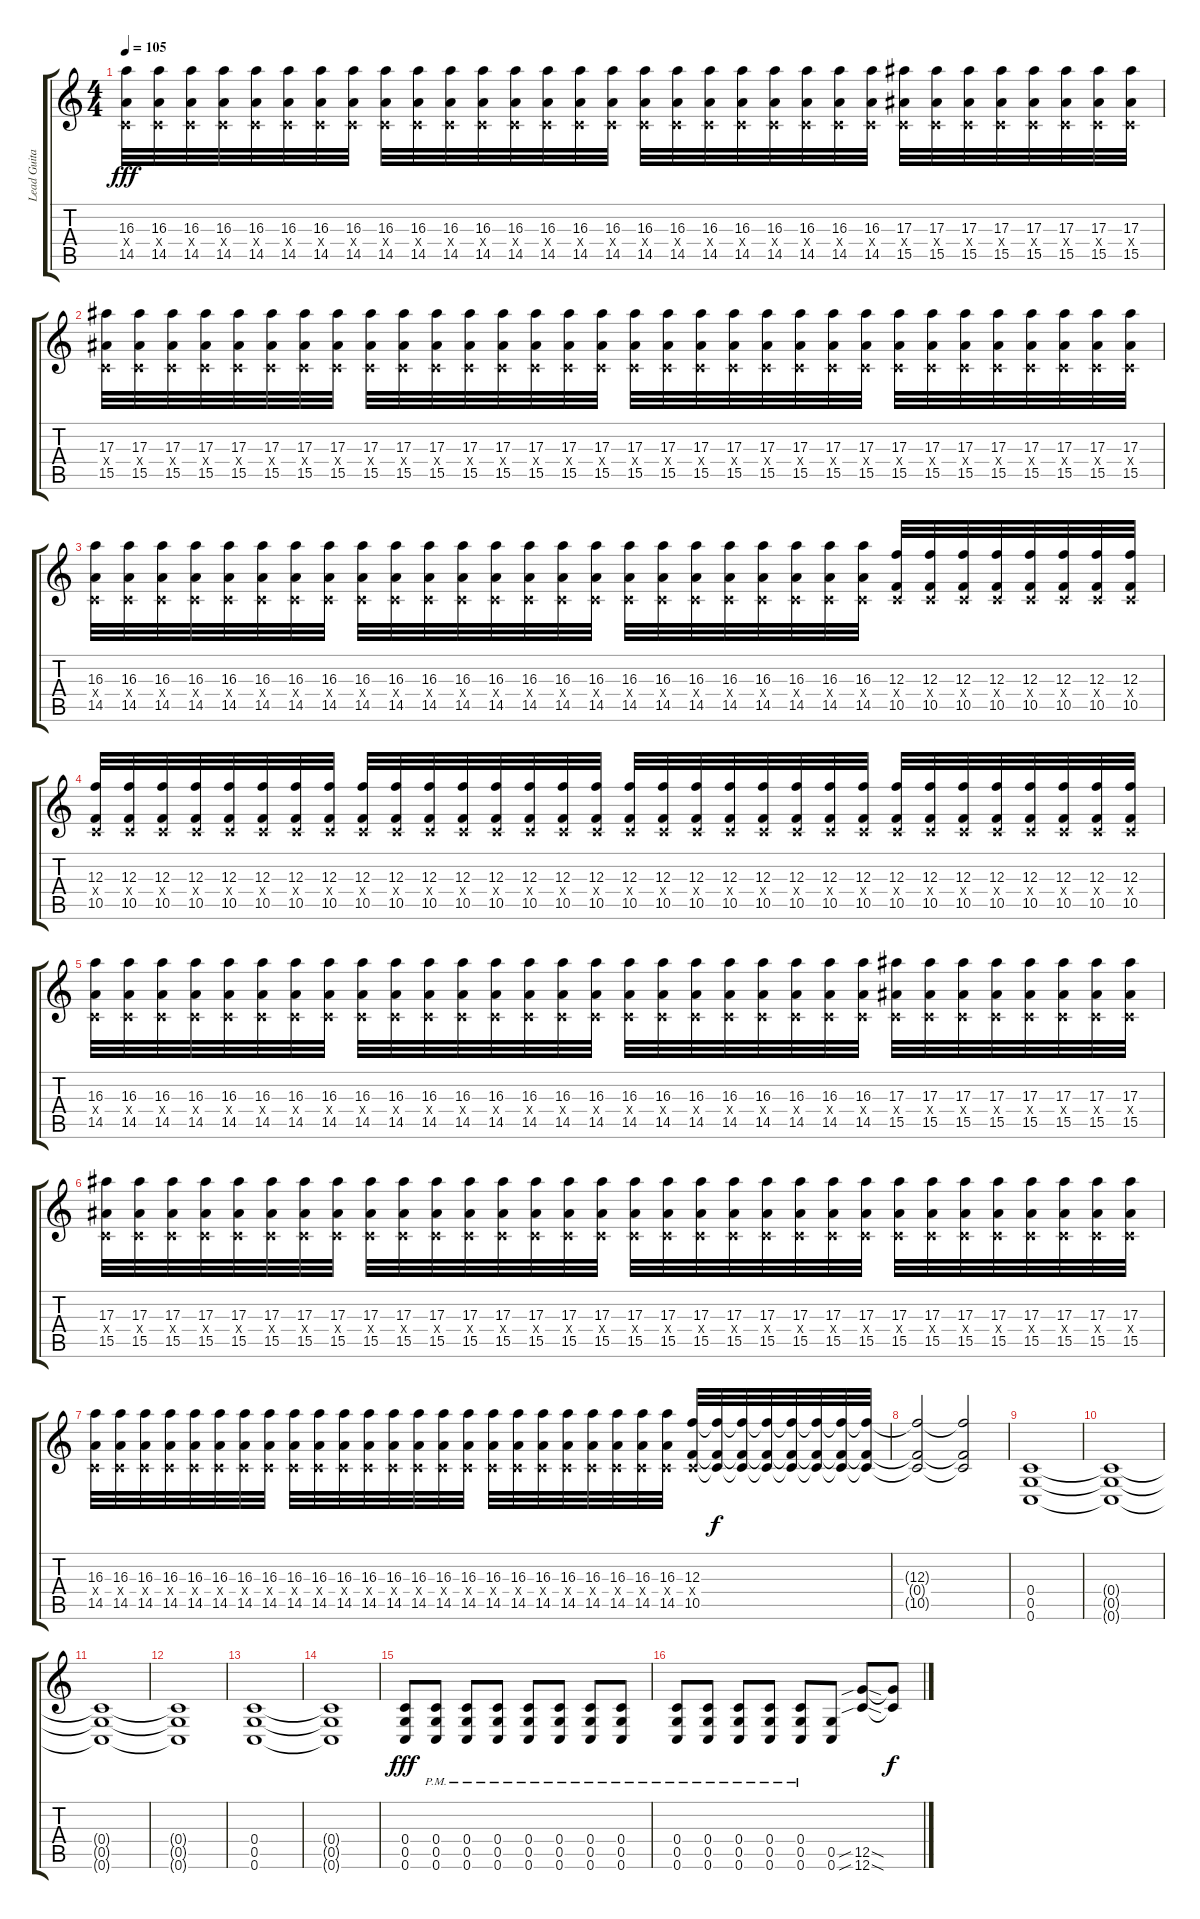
\track ("Lead Guitar" "Lead Guita") {instrument overdrivenguitar}
\staff {score tabs}
\tuning (D4 A3 F3 C3 G2 C2) {hide}
\ts (4 4)
\tempo 105
\clef g2
\ks c
(16.3 0.4{x} 14.5).32{dy fff} (16.3 0.4{x} 14.5).32 (16.3 0.4{x} 14.5).32 (16.3 0.4{x} 14.5).32 (16.3 0.4{x} 14.5).32 (16.3 0.4{x} 14.5).32 (16.3 0.4{x} 14.5).32 (16.3 0.4{x} 14.5).32 (16.3 0.4{x} 14.5).32 (16.3 0.4{x} 14.5).32 (16.3 0.4{x} 14.5).32 (16.3 0.4{x} 14.5).32 (16.3 0.4{x} 14.5).32 (16.3 0.4{x} 14.5).32 (16.3 0.4{x} 14.5).32 (16.3 0.4{x} 14.5).32 (16.3 0.4{x} 14.5).32 (16.3 0.4{x} 14.5).32 (16.3 0.4{x} 14.5).32 (16.3 0.4{x} 14.5).32 (16.3 0.4{x} 14.5).32 (16.3 0.4{x} 14.5).32 (16.3 0.4{x} 14.5).32 (16.3 0.4{x} 14.5).32 (17.3 0.4{x} 15.5).32 (17.3 0.4{x} 15.5).32 (17.3 0.4{x} 15.5).32 (17.3 0.4{x} 15.5).32 (17.3 0.4{x} 15.5).32 (17.3 0.4{x} 15.5).32 (17.3 0.4{x} 15.5).32 (17.3 0.4{x} 15.5).32 |
(17.3 0.4{x} 15.5).32 (17.3 0.4{x} 15.5).32 (17.3 0.4{x} 15.5).32 (17.3 0.4{x} 15.5).32 (17.3 0.4{x} 15.5).32 (17.3 0.4{x} 15.5).32 (17.3 0.4{x} 15.5).32 (17.3 0.4{x} 15.5).32 (17.3 0.4{x} 15.5).32 (17.3 0.4{x} 15.5).32 (17.3 0.4{x} 15.5).32 (17.3 0.4{x} 15.5).32 (17.3 0.4{x} 15.5).32 (17.3 0.4{x} 15.5).32 (17.3 0.4{x} 15.5).32 (17.3 0.4{x} 15.5).32 (17.3 0.4{x} 15.5).32 (17.3 0.4{x} 15.5).32 (17.3 0.4{x} 15.5).32 (17.3 0.4{x} 15.5).32 (17.3 0.4{x} 15.5).32 (17.3 0.4{x} 15.5).32 (17.3 0.4{x} 15.5).32 (17.3 0.4{x} 15.5).32 (17.3 0.4{x} 15.5).32 (17.3 0.4{x} 15.5).32 (17.3 0.4{x} 15.5).32 (17.3 0.4{x} 15.5).32 (17.3 0.4{x} 15.5).32 (17.3 0.4{x} 15.5).32 (17.3 0.4{x} 15.5).32 (17.3 0.4{x} 15.5).32 |
(16.3 0.4{x} 14.5).32 (16.3 0.4{x} 14.5).32 (16.3 0.4{x} 14.5).32 (16.3 0.4{x} 14.5).32 (16.3 0.4{x} 14.5).32 (16.3 0.4{x} 14.5).32 (16.3 0.4{x} 14.5).32 (16.3 0.4{x} 14.5).32 (16.3 0.4{x} 14.5).32 (16.3 0.4{x} 14.5).32 (16.3 0.4{x} 14.5).32 (16.3 0.4{x} 14.5).32 (16.3 0.4{x} 14.5).32 (16.3 0.4{x} 14.5).32 (16.3 0.4{x} 14.5).32 (16.3 0.4{x} 14.5).32 (16.3 0.4{x} 14.5).32 (16.3 0.4{x} 14.5).32 (16.3 0.4{x} 14.5).32 (16.3 0.4{x} 14.5).32 (16.3 0.4{x} 14.5).32 (16.3 0.4{x} 14.5).32 (16.3 0.4{x} 14.5).32 (16.3 0.4{x} 14.5).32 (12.3 0.4{x} 10.5).32 (12.3 0.4{x} 10.5).32 (12.3 0.4{x} 10.5).32 (12.3 0.4{x} 10.5).32 (12.3 0.4{x} 10.5).32 (12.3 0.4{x} 10.5).32 (12.3 0.4{x} 10.5).32 (12.3 0.4{x} 10.5).32 |
(12.3 0.4{x} 10.5).32 (12.3 0.4{x} 10.5).32 (12.3 0.4{x} 10.5).32 (12.3 0.4{x} 10.5).32 (12.3 0.4{x} 10.5).32 (12.3 0.4{x} 10.5).32 (12.3 0.4{x} 10.5).32 (12.3 0.4{x} 10.5).32 (12.3 0.4{x} 10.5).32 (12.3 0.4{x} 10.5).32 (12.3 0.4{x} 10.5).32 (12.3 0.4{x} 10.5).32 (12.3 0.4{x} 10.5).32 (12.3 0.4{x} 10.5).32 (12.3 0.4{x} 10.5).32 (12.3 0.4{x} 10.5).32 (12.3 0.4{x} 10.5).32 (12.3 0.4{x} 10.5).32 (12.3 0.4{x} 10.5).32 (12.3 0.4{x} 10.5).32 (12.3 0.4{x} 10.5).32 (12.3 0.4{x} 10.5).32 (12.3 0.4{x} 10.5).32 (12.3 0.4{x} 10.5).32 (12.3 0.4{x} 10.5).32 (12.3 0.4{x} 10.5).32 (12.3 0.4{x} 10.5).32 (12.3 0.4{x} 10.5).32 (12.3 0.4{x} 10.5).32 (12.3 0.4{x} 10.5).32 (12.3 0.4{x} 10.5).32 (12.3 0.4{x} 10.5).32 |
(16.3 0.4{x} 14.5).32 (16.3 0.4{x} 14.5).32 (16.3 0.4{x} 14.5).32 (16.3 0.4{x} 14.5).32 (16.3 0.4{x} 14.5).32 (16.3 0.4{x} 14.5).32 (16.3 0.4{x} 14.5).32 (16.3 0.4{x} 14.5).32 (16.3 0.4{x} 14.5).32 (16.3 0.4{x} 14.5).32 (16.3 0.4{x} 14.5).32 (16.3 0.4{x} 14.5).32 (16.3 0.4{x} 14.5).32 (16.3 0.4{x} 14.5).32 (16.3 0.4{x} 14.5).32 (16.3 0.4{x} 14.5).32 (16.3 0.4{x} 14.5).32 (16.3 0.4{x} 14.5).32 (16.3 0.4{x} 14.5).32 (16.3 0.4{x} 14.5).32 (16.3 0.4{x} 14.5).32 (16.3 0.4{x} 14.5).32 (16.3 0.4{x} 14.5).32 (16.3 0.4{x} 14.5).32 (17.3 0.4{x} 15.5).32 (17.3 0.4{x} 15.5).32 (17.3 0.4{x} 15.5).32 (17.3 0.4{x} 15.5).32 (17.3 0.4{x} 15.5).32 (17.3 0.4{x} 15.5).32 (17.3 0.4{x} 15.5).32 (17.3 0.4{x} 15.5).32 |
(17.3 0.4{x} 15.5).32 (17.3 0.4{x} 15.5).32 (17.3 0.4{x} 15.5).32 (17.3 0.4{x} 15.5).32 (17.3 0.4{x} 15.5).32 (17.3 0.4{x} 15.5).32 (17.3 0.4{x} 15.5).32 (17.3 0.4{x} 15.5).32 (17.3 0.4{x} 15.5).32 (17.3 0.4{x} 15.5).32 (17.3 0.4{x} 15.5).32 (17.3 0.4{x} 15.5).32 (17.3 0.4{x} 15.5).32 (17.3 0.4{x} 15.5).32 (17.3 0.4{x} 15.5).32 (17.3 0.4{x} 15.5).32 (17.3 0.4{x} 15.5).32 (17.3 0.4{x} 15.5).32 (17.3 0.4{x} 15.5).32 (17.3 0.4{x} 15.5).32 (17.3 0.4{x} 15.5).32 (17.3 0.4{x} 15.5).32 (17.3 0.4{x} 15.5).32 (17.3 0.4{x} 15.5).32 (17.3 0.4{x} 15.5).32 (17.3 0.4{x} 15.5).32 (17.3 0.4{x} 15.5).32 (17.3 0.4{x} 15.5).32 (17.3 0.4{x} 15.5).32 (17.3 0.4{x} 15.5).32 (17.3 0.4{x} 15.5).32 (17.3 0.4{x} 15.5).32 |
(16.3 0.4{x} 14.5).32 (16.3 0.4{x} 14.5).32 (16.3 0.4{x} 14.5).32 (16.3 0.4{x} 14.5).32 (16.3 0.4{x} 14.5).32 (16.3 0.4{x} 14.5).32 (16.3 0.4{x} 14.5).32 (16.3 0.4{x} 14.5).32 (16.3 0.4{x} 14.5).32 (16.3 0.4{x} 14.5).32 (16.3 0.4{x} 14.5).32 (16.3 0.4{x} 14.5).32 (16.3 0.4{x} 14.5).32 (16.3 0.4{x} 14.5).32 (16.3 0.4{x} 14.5).32 (16.3 0.4{x} 14.5).32 (16.3 0.4{x} 14.5).32 (16.3 0.4{x} 14.5).32 (16.3 0.4{x} 14.5).32 (16.3 0.4{x} 14.5).32 (16.3 0.4{x} 14.5).32 (16.3 0.4{x} 14.5).32 (16.3 0.4{x} 14.5).32 (16.3 0.4{x} 14.5).32 (12.3 0.4{x} 10.5).32 (12.3{t} 0.4{t} 10.5{t}).32{dy f} (12.3{t} 0.4{t} 10.5{t}).32 (12.3{t} 0.4{t} 10.5{t}).32 (12.3{t} 0.4{t} 10.5{t}).32 (12.3{t} 0.4{t} 10.5{t}).32 (12.3{t} 0.4{t} 10.5{t}).32 (12.3{t} 0.4{t} 10.5{t}).32 |
(12.3{t} 0.4{t} 10.5{t}).2 (12.3{t} 0.4{t} 10.5{t}).2 |
(0.4 0.5 0.6).1 |
(0.4{t} 0.5{t} 0.6{t}).1 |
(0.4{t} 0.5{t} 0.6{t}).1 |
(0.4{t} 0.5{t} 0.6{t}).1 |
(0.4 0.5 0.6).1 |
(0.4{t} 0.5{t} 0.6{t}).1 |
(0.4 0.5 0.6).8{dy fff} (0.4{pm} 0.5{pm} 0.6{pm}).8 (0.4{pm} 0.5{pm} 0.6{pm}).8 (0.4{pm} 0.5{pm} 0.6{pm}).8 (0.4{pm} 0.5{pm} 0.6{pm}).8 (0.4{pm} 0.5{pm} 0.6{pm}).8 (0.4{pm} 0.5{pm} 0.6{pm}).8 (0.4{pm} 0.5{pm} 0.6{pm}).8 |
(0.4{pm} 0.5{pm} 0.6{pm}).8 (0.4{pm} 0.5{pm} 0.6{pm}).8 (0.4{pm} 0.5{pm} 0.6{pm}).8 (0.4{pm} 0.5{pm} 0.6{pm}).8 (0.4{pm} 0.5{pm} 0.6{pm}).8 (0.5 0.6).8 (12.5{sib sod} 12.6{sib sod}).8 (12.5{t} 12.6{t}).8{dy f}
